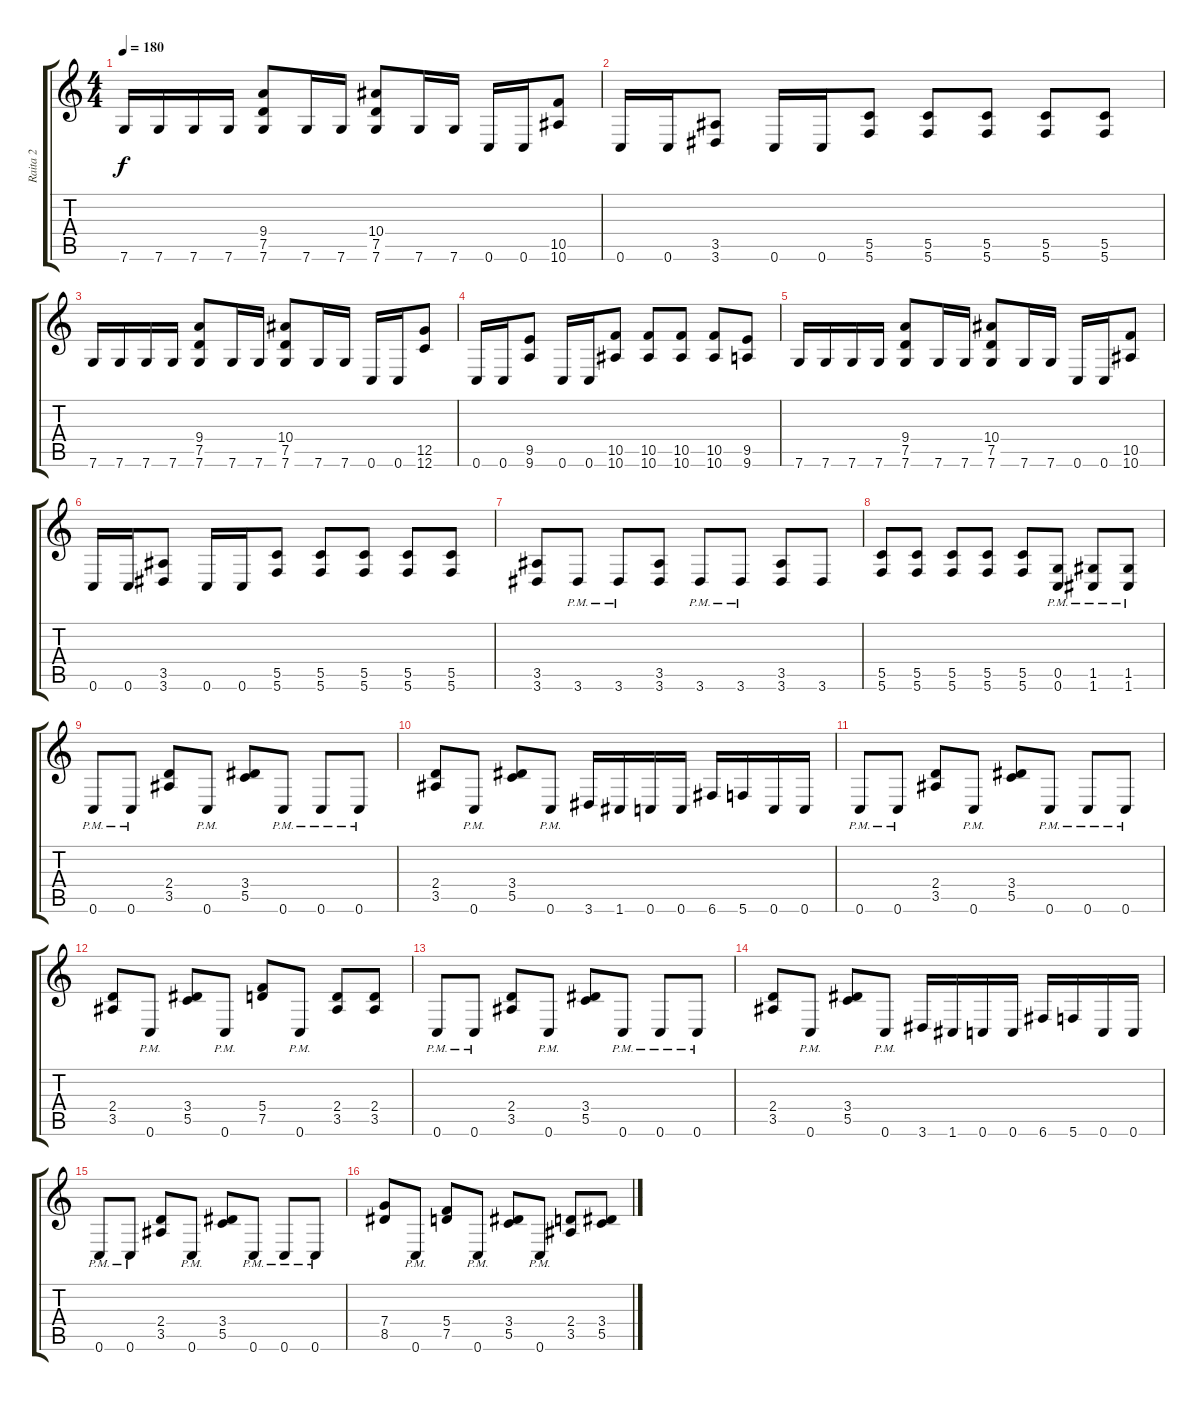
\track ("Raita 2" "Raita 2") {instrument distortionguitar}
\staff {score tabs}
\tuning (D4 A3 F3 C3 G2 C2) {hide}
\ts (4 4)
\tempo 180
\clef g2
\ks c
7.6.16{dy f} 7.6.16 7.6.16 7.6.16 (9.4 7.5 7.6).8 7.6.16 7.6.16 (10.4 7.5 7.6).8 7.6.16 7.6.16 0.6.16 0.6.16 (10.5 10.6).8 |
0.6.16 0.6.16 (3.5 3.6).8 0.6.16 0.6.16 (5.5 5.6).8 (5.5 5.6).8 (5.5 5.6).8 (5.5 5.6).8 (5.5 5.6).8 |
7.6.16 7.6.16 7.6.16 7.6.16 (9.4 7.5 7.6).8 7.6.16 7.6.16 (10.4 7.5 7.6).8 7.6.16 7.6.16 0.6.16 0.6.16 (12.5 12.6).8 |
0.6.16 0.6.16 (9.5 9.6).8 0.6.16 0.6.16 (10.5 10.6).8 (10.5 10.6).8 (10.5 10.6).8 (10.5 10.6).8 (9.5 9.6).8 |
7.6.16 7.6.16 7.6.16 7.6.16 (9.4 7.5 7.6).8 7.6.16 7.6.16 (10.4 7.5 7.6).8 7.6.16 7.6.16 0.6.16 0.6.16 (10.5 10.6).8 |
0.6.16 0.6.16 (3.5 3.6).8 0.6.16 0.6.16 (5.5 5.6).8 (5.5 5.6).8 (5.5 5.6).8 (5.5 5.6).8 (5.5 5.6).8 |
(3.5 3.6).8 3.6{pm}.8 3.6{pm}.8 (3.5 3.6).8 3.6{pm}.8 3.6{pm}.8 (3.5 3.6).8 3.6.8 |
(5.5 5.6).8 (5.5 5.6).8 (5.5 5.6).8 (5.5 5.6).8 (5.5 5.6).8 (0.5{pm} 0.6{pm}).8 (1.5{pm} 1.6{pm}).8 (1.5{pm} 1.6{pm}).8 |
0.6{pm}.8 0.6{pm}.8 (2.4 3.5).8 0.6{pm}.8 (3.4 5.5).8 0.6{pm}.8 0.6{pm}.8 0.6{pm}.8 |
(2.4 3.5).8 0.6{pm}.8 (3.4 5.5).8 0.6{pm}.8 3.6.16 1.6.16 0.6.16 0.6.16 6.6.16 5.6.16 0.6.16 0.6.16 |
0.6{pm}.8 0.6{pm}.8 (2.4 3.5).8 0.6{pm}.8 (3.4 5.5).8 0.6{pm}.8 0.6{pm}.8 0.6{pm}.8 |
(2.4 3.5).8 0.6{pm}.8 (3.4 5.5).8 0.6{pm}.8 (5.4 7.5).8 0.6{pm}.8 (2.4 3.5).8 (2.4 3.5).8 |
0.6{pm}.8 0.6{pm}.8 (2.4 3.5).8 0.6{pm}.8 (3.4 5.5).8 0.6{pm}.8 0.6{pm}.8 0.6{pm}.8 |
(2.4 3.5).8 0.6{pm}.8 (3.4 5.5).8 0.6{pm}.8 3.6.16 1.6.16 0.6.16 0.6.16 6.6.16 5.6.16 0.6.16 0.6.16 |
0.6{pm}.8 0.6{pm}.8 (2.4 3.5).8 0.6{pm}.8 (3.4 5.5).8 0.6{pm}.8 0.6{pm}.8 0.6{pm}.8 |
(7.4 8.5).8 0.6{pm}.8 (5.4 7.5).8 0.6{pm}.8 (3.4 5.5).8 0.6{pm}.8 (2.4 3.5).8 (3.4 5.5).8
